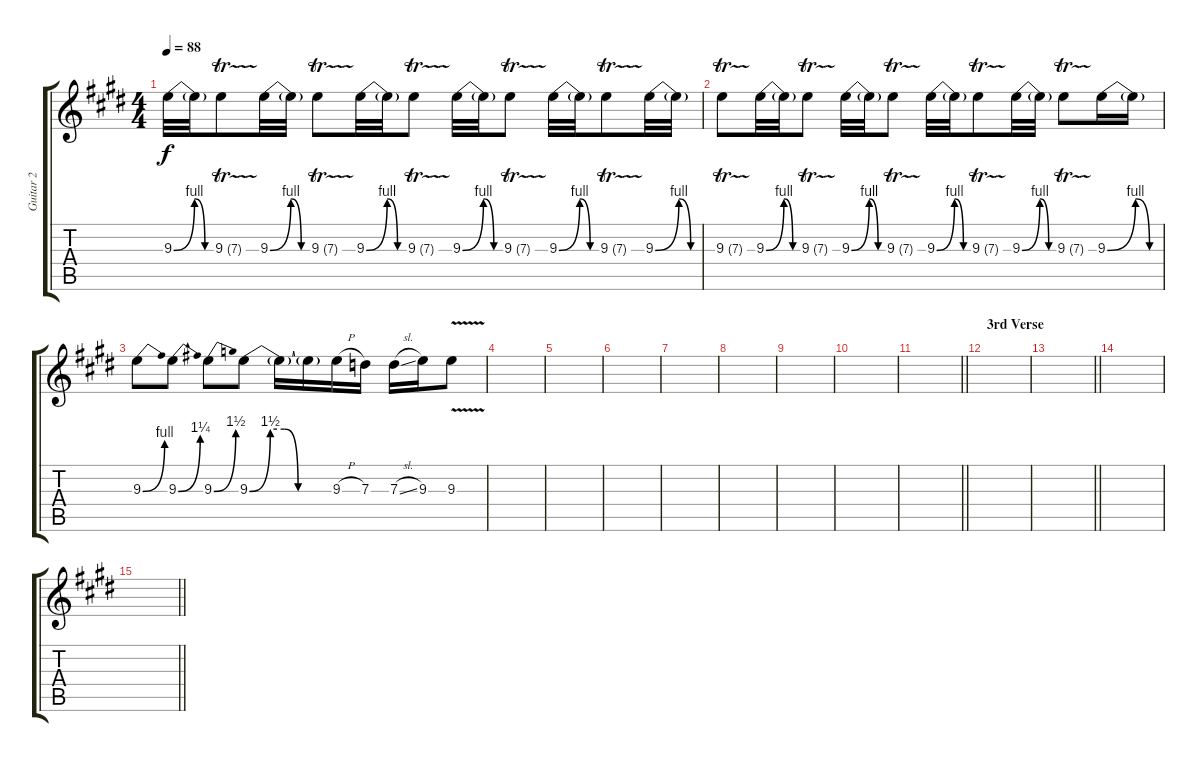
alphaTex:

\track ("Guitar 2" "Guitar 2") {instrument overdrivenguitar}
\staff {score tabs}
\tuning (E4 B3 G3 D3 A2 E2) {hide}
\ts (4 4)
\tempo 88
\clef g2
\ks e
9.3{be (custom 0 0 30 4 45 0 60 0)}.32{dy f} 9.3{t}.32 9.3{tr (7 32)}.8 9.3{be (custom 0 0 30 4 45 0 60 0)}.32 9.3{t}.32 9.3{tr (7 32)}.8 9.3{be (custom 0 0 30 4 45 0 60 0)}.32 9.3{t}.32 9.3{tr (7 32)}.8 9.3{be (custom 0 0 30 4 45 0 60 0)}.32 9.3{t}.32 9.3{tr (7 32)}.8 9.3{be (custom 0 0 30 4 45 0 60 0)}.32 9.3{t}.32 9.3{tr (7 32)}.8 9.3{be (custom 0 0 30 4 45 0 60 0)}.32 9.3{t}.32 |
9.3{tr (7 32)}.8 9.3{be (custom 0 0 30 4 45 0 60 0)}.32 9.3{t}.32 9.3{tr (7 32)}.8 9.3{be (custom 0 0 30 4 45 0 60 0)}.32 9.3{t}.32 9.3{tr (7 32)}.8 9.3{be (custom 0 0 30 4 45 0 60 0)}.32 9.3{t}.32 9.3{tr (7 32)}.8 9.3{be (custom 0 0 30 4 45 0 60 0)}.32 9.3{t}.32 9.3{tr (7 32)}.8 9.3{be (custom 0 0 30 4 45 0 60 0)}.16 9.3{t}.16 |
9.3{be (bend 0 0 60 4)}.8 9.3{be (bend 0 0 60 5)}.8 9.3{be (bend 0 0 60 6)}.8 9.3{be (custom 0 0 15 6 25 6 35 0 45 0 60 0)}.8 9.3{t}.16 9.3{t}.16 9.3{h}.16 7.3.16 7.3{sl}.16 9.3.16 9.3{v}.8 |
|
|
|
|
|
|
|
\barLineRight lightlight
|
\section ("" "3rd Verse")
|
\barLineRight lightlight
|
|
\barLineRight lightlight
